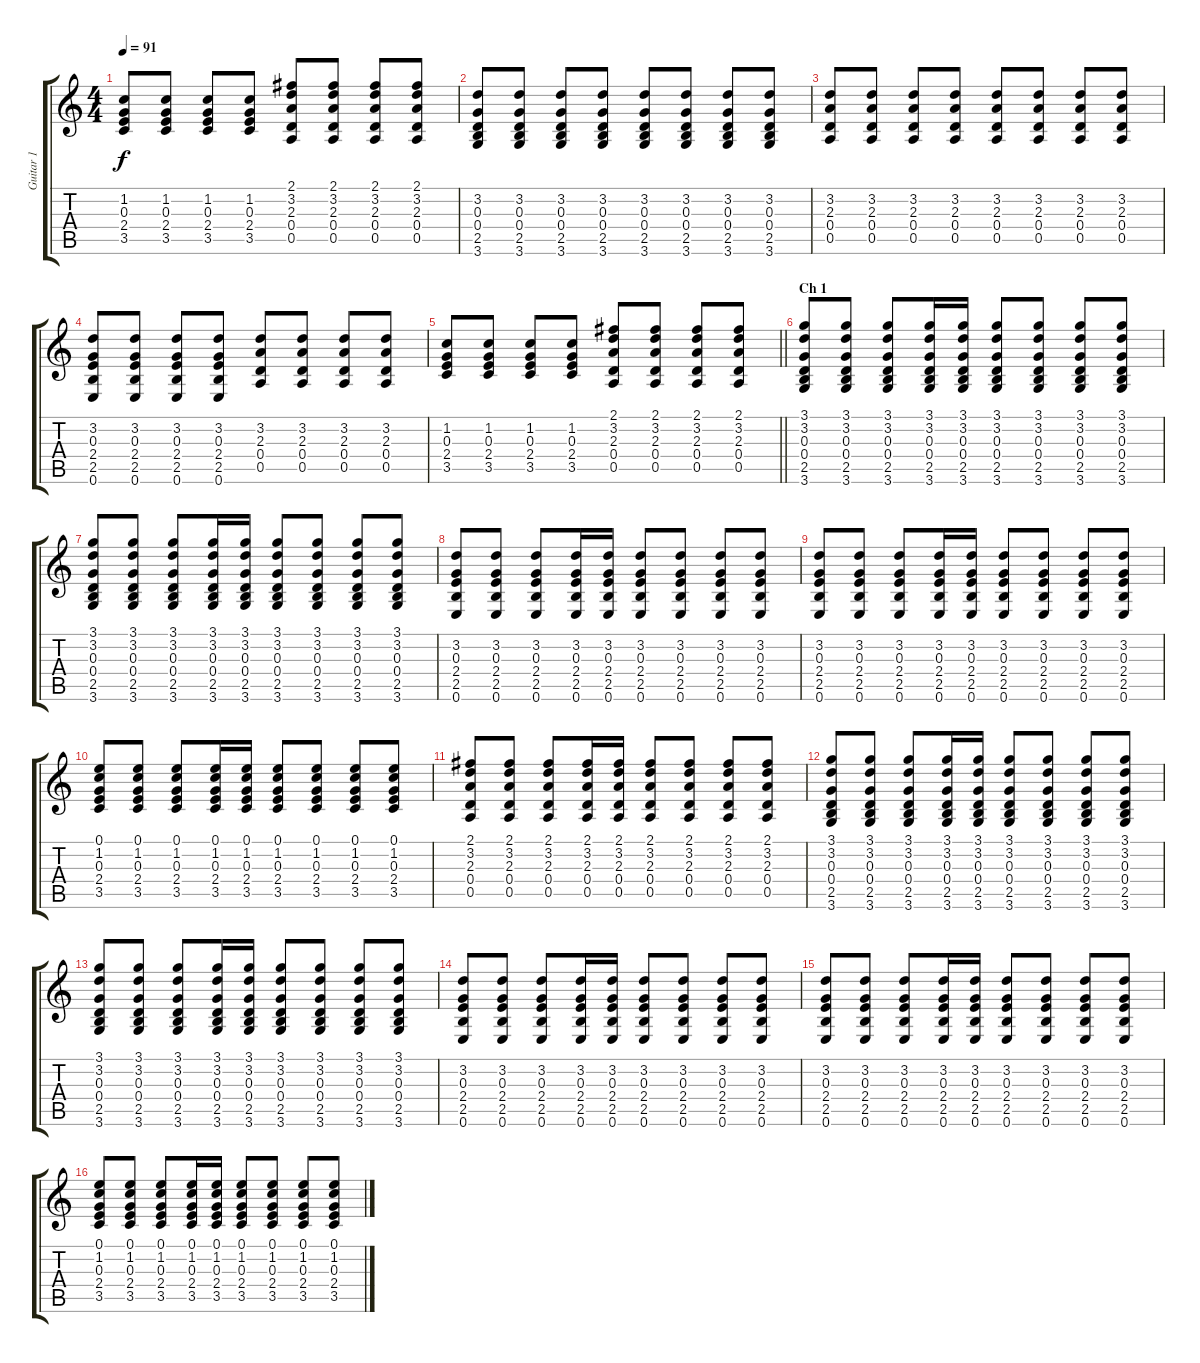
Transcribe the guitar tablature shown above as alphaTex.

\track ("Guitar 1" "Guitar 1") {instrument acousticguitarsteel}
\staff {score tabs}
\tuning (E4 B3 G3 D3 A2 E2) {hide}
\ts (4 4)
\tempo 91
\clef g2
\ks c
(1.2 0.3 2.4 3.5).8{dy f} (1.2 0.3 2.4 3.5).8 (1.2 0.3 2.4 3.5).8 (1.2 0.3 2.4 3.5).8 (2.1 3.2 2.3 0.4 0.5).8 (2.1 3.2 2.3 0.4 0.5).8 (2.1 3.2 2.3 0.4 0.5).8 (2.1 3.2 2.3 0.4 0.5).8 |
(3.2 0.3 0.4 2.5 3.6).8 (3.2 0.3 0.4 2.5 3.6).8 (3.2 0.3 0.4 2.5 3.6).8 (3.2 0.3 0.4 2.5 3.6).8 (3.2 0.3 0.4 2.5 3.6).8 (3.2 0.3 0.4 2.5 3.6).8 (3.2 0.3 0.4 2.5 3.6).8 (3.2 0.3 0.4 2.5 3.6).8 |
(3.2 2.3 0.4 0.5).8 (3.2 2.3 0.4 0.5).8 (3.2 2.3 0.4 0.5).8 (3.2 2.3 0.4 0.5).8 (3.2 2.3 0.4 0.5).8 (3.2 2.3 0.4 0.5).8 (3.2 2.3 0.4 0.5).8 (3.2 2.3 0.4 0.5).8 |
(3.2 0.3 2.4 2.5 0.6).8 (3.2 0.3 2.4 2.5 0.6).8 (3.2 0.3 2.4 2.5 0.6).8 (3.2 0.3 2.4 2.5 0.6).8 (3.2 2.3 0.4 0.5).8 (3.2 2.3 0.4 0.5).8 (3.2 2.3 0.4 0.5).8 (3.2 2.3 0.4 0.5).8 |
\barLineRight lightlight
(1.2 0.3 2.4 3.5).8 (1.2 0.3 2.4 3.5).8 (1.2 0.3 2.4 3.5).8 (1.2 0.3 2.4 3.5).8 (2.1 3.2 2.3 0.4 0.5).8 (2.1 3.2 2.3 0.4 0.5).8 (2.1 3.2 2.3 0.4 0.5).8 (2.1 3.2 2.3 0.4 0.5).8 |
\section ("" "Ch 1")
(3.1 3.2 0.3 0.4 2.5 3.6).8{volume 10} (3.1 3.2 0.3 0.4 2.5 3.6).8 (3.1 3.2 0.3 0.4 2.5 3.6).8 (3.1 3.2 0.3 0.4 2.5 3.6).16 (3.1 3.2 0.3 0.4 2.5 3.6).16 (3.1 3.2 0.3 0.4 2.5 3.6).8 (3.1 3.2 0.3 0.4 2.5 3.6).8 (3.1 3.2 0.3 0.4 2.5 3.6).8 (3.1 3.2 0.3 0.4 2.5 3.6).8 |
(3.1 3.2 0.3 0.4 2.5 3.6).8 (3.1 3.2 0.3 0.4 2.5 3.6).8 (3.1 3.2 0.3 0.4 2.5 3.6).8 (3.1 3.2 0.3 0.4 2.5 3.6).16 (3.1 3.2 0.3 0.4 2.5 3.6).16 (3.1 3.2 0.3 0.4 2.5 3.6).8 (3.1 3.2 0.3 0.4 2.5 3.6).8 (3.1 3.2 0.3 0.4 2.5 3.6).8 (3.1 3.2 0.3 0.4 2.5 3.6).8 |
(3.2 0.3 2.4 2.5 0.6).8 (3.2 0.3 2.4 2.5 0.6).8 (3.2 0.3 2.4 2.5 0.6).8 (3.2 0.3 2.4 2.5 0.6).16 (3.2 0.3 2.4 2.5 0.6).16 (3.2 0.3 2.4 2.5 0.6).8 (3.2 0.3 2.4 2.5 0.6).8 (3.2 0.3 2.4 2.5 0.6).8 (3.2 0.3 2.4 2.5 0.6).8 |
(3.2 0.3 2.4 2.5 0.6).8 (3.2 0.3 2.4 2.5 0.6).8 (3.2 0.3 2.4 2.5 0.6).8 (3.2 0.3 2.4 2.5 0.6).16 (3.2 0.3 2.4 2.5 0.6).16 (3.2 0.3 2.4 2.5 0.6).8 (3.2 0.3 2.4 2.5 0.6).8 (3.2 0.3 2.4 2.5 0.6).8 (3.2 0.3 2.4 2.5 0.6).8 |
(0.1 1.2 0.3 2.4 3.5).8 (0.1 1.2 0.3 2.4 3.5).8 (0.1 1.2 0.3 2.4 3.5).8 (0.1 1.2 0.3 2.4 3.5).16 (0.1 1.2 0.3 2.4 3.5).16 (0.1 1.2 0.3 2.4 3.5).8 (0.1 1.2 0.3 2.4 3.5).8 (0.1 1.2 0.3 2.4 3.5).8 (0.1 1.2 0.3 2.4 3.5).8 |
(2.1 3.2 2.3 0.4 0.5).8 (2.1 3.2 2.3 0.4 0.5).8 (2.1 3.2 2.3 0.4 0.5).8 (2.1 3.2 2.3 0.4 0.5).16 (2.1 3.2 2.3 0.4 0.5).16 (2.1 3.2 2.3 0.4 0.5).8 (2.1 3.2 2.3 0.4 0.5).8 (2.1 3.2 2.3 0.4 0.5).8 (2.1 3.2 2.3 0.4 0.5).8 |
(3.1 3.2 0.3 0.4 2.5 3.6).8 (3.1 3.2 0.3 0.4 2.5 3.6).8 (3.1 3.2 0.3 0.4 2.5 3.6).8 (3.1 3.2 0.3 0.4 2.5 3.6).16 (3.1 3.2 0.3 0.4 2.5 3.6).16 (3.1 3.2 0.3 0.4 2.5 3.6).8 (3.1 3.2 0.3 0.4 2.5 3.6).8 (3.1 3.2 0.3 0.4 2.5 3.6).8 (3.1 3.2 0.3 0.4 2.5 3.6).8 |
(3.1 3.2 0.3 0.4 2.5 3.6).8 (3.1 3.2 0.3 0.4 2.5 3.6).8 (3.1 3.2 0.3 0.4 2.5 3.6).8 (3.1 3.2 0.3 0.4 2.5 3.6).16 (3.1 3.2 0.3 0.4 2.5 3.6).16 (3.1 3.2 0.3 0.4 2.5 3.6).8 (3.1 3.2 0.3 0.4 2.5 3.6).8 (3.1 3.2 0.3 0.4 2.5 3.6).8 (3.1 3.2 0.3 0.4 2.5 3.6).8 |
(3.2 0.3 2.4 2.5 0.6).8 (3.2 0.3 2.4 2.5 0.6).8 (3.2 0.3 2.4 2.5 0.6).8 (3.2 0.3 2.4 2.5 0.6).16 (3.2 0.3 2.4 2.5 0.6).16 (3.2 0.3 2.4 2.5 0.6).8 (3.2 0.3 2.4 2.5 0.6).8 (3.2 0.3 2.4 2.5 0.6).8 (3.2 0.3 2.4 2.5 0.6).8 |
(3.2 0.3 2.4 2.5 0.6).8 (3.2 0.3 2.4 2.5 0.6).8 (3.2 0.3 2.4 2.5 0.6).8 (3.2 0.3 2.4 2.5 0.6).16 (3.2 0.3 2.4 2.5 0.6).16 (3.2 0.3 2.4 2.5 0.6).8 (3.2 0.3 2.4 2.5 0.6).8 (3.2 0.3 2.4 2.5 0.6).8 (3.2 0.3 2.4 2.5 0.6).8 |
(0.1 1.2 0.3 2.4 3.5).8 (0.1 1.2 0.3 2.4 3.5).8 (0.1 1.2 0.3 2.4 3.5).8 (0.1 1.2 0.3 2.4 3.5).16 (0.1 1.2 0.3 2.4 3.5).16 (0.1 1.2 0.3 2.4 3.5).8 (0.1 1.2 0.3 2.4 3.5).8 (0.1 1.2 0.3 2.4 3.5).8 (0.1 1.2 0.3 2.4 3.5).8
